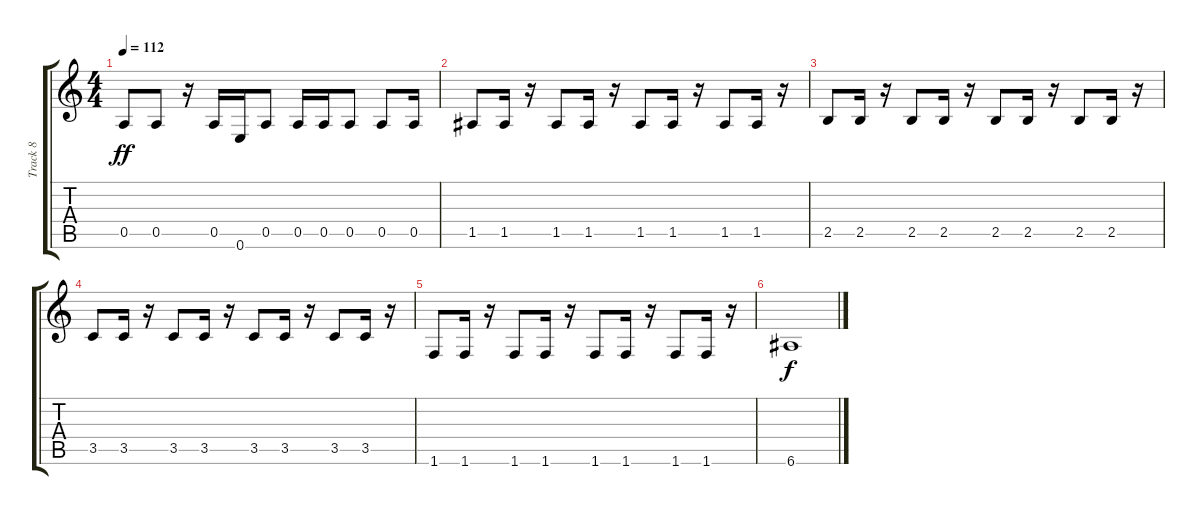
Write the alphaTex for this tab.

\track ("Track 8" "Track 8") {instrument electricbassfinger}
\staff {score tabs}
\tuning (E4 B3 G3 D3 A2 E2) {hide}
\ts (4 4)
\tempo 112
\clef g2
\ks c
0.5.8{dy ff} 0.5.8 r.16 0.5.16 0.6.16 0.5.8 0.5.16 0.5.16 0.5.8 0.5.8 0.5.16 |
1.5.8 1.5.16 r.16 1.5.8 1.5.16 r.16 1.5.8 1.5.16 r.16 1.5.8 1.5.16 r.16 |
2.5.8 2.5.16 r.16 2.5.8 2.5.16 r.16 2.5.8 2.5.16 r.16 2.5.8 2.5.16 r.16 |
3.5.8 3.5.16 r.16 3.5.8 3.5.16 r.16 3.5.8 3.5.16 r.16 3.5.8 3.5.16 r.16 |
1.6.8 1.6.16 r.16 1.6.8 1.6.16 r.16 1.6.8 1.6.16 r.16 1.6.8 1.6.16 r.16 |
6.6.1{dy f}
